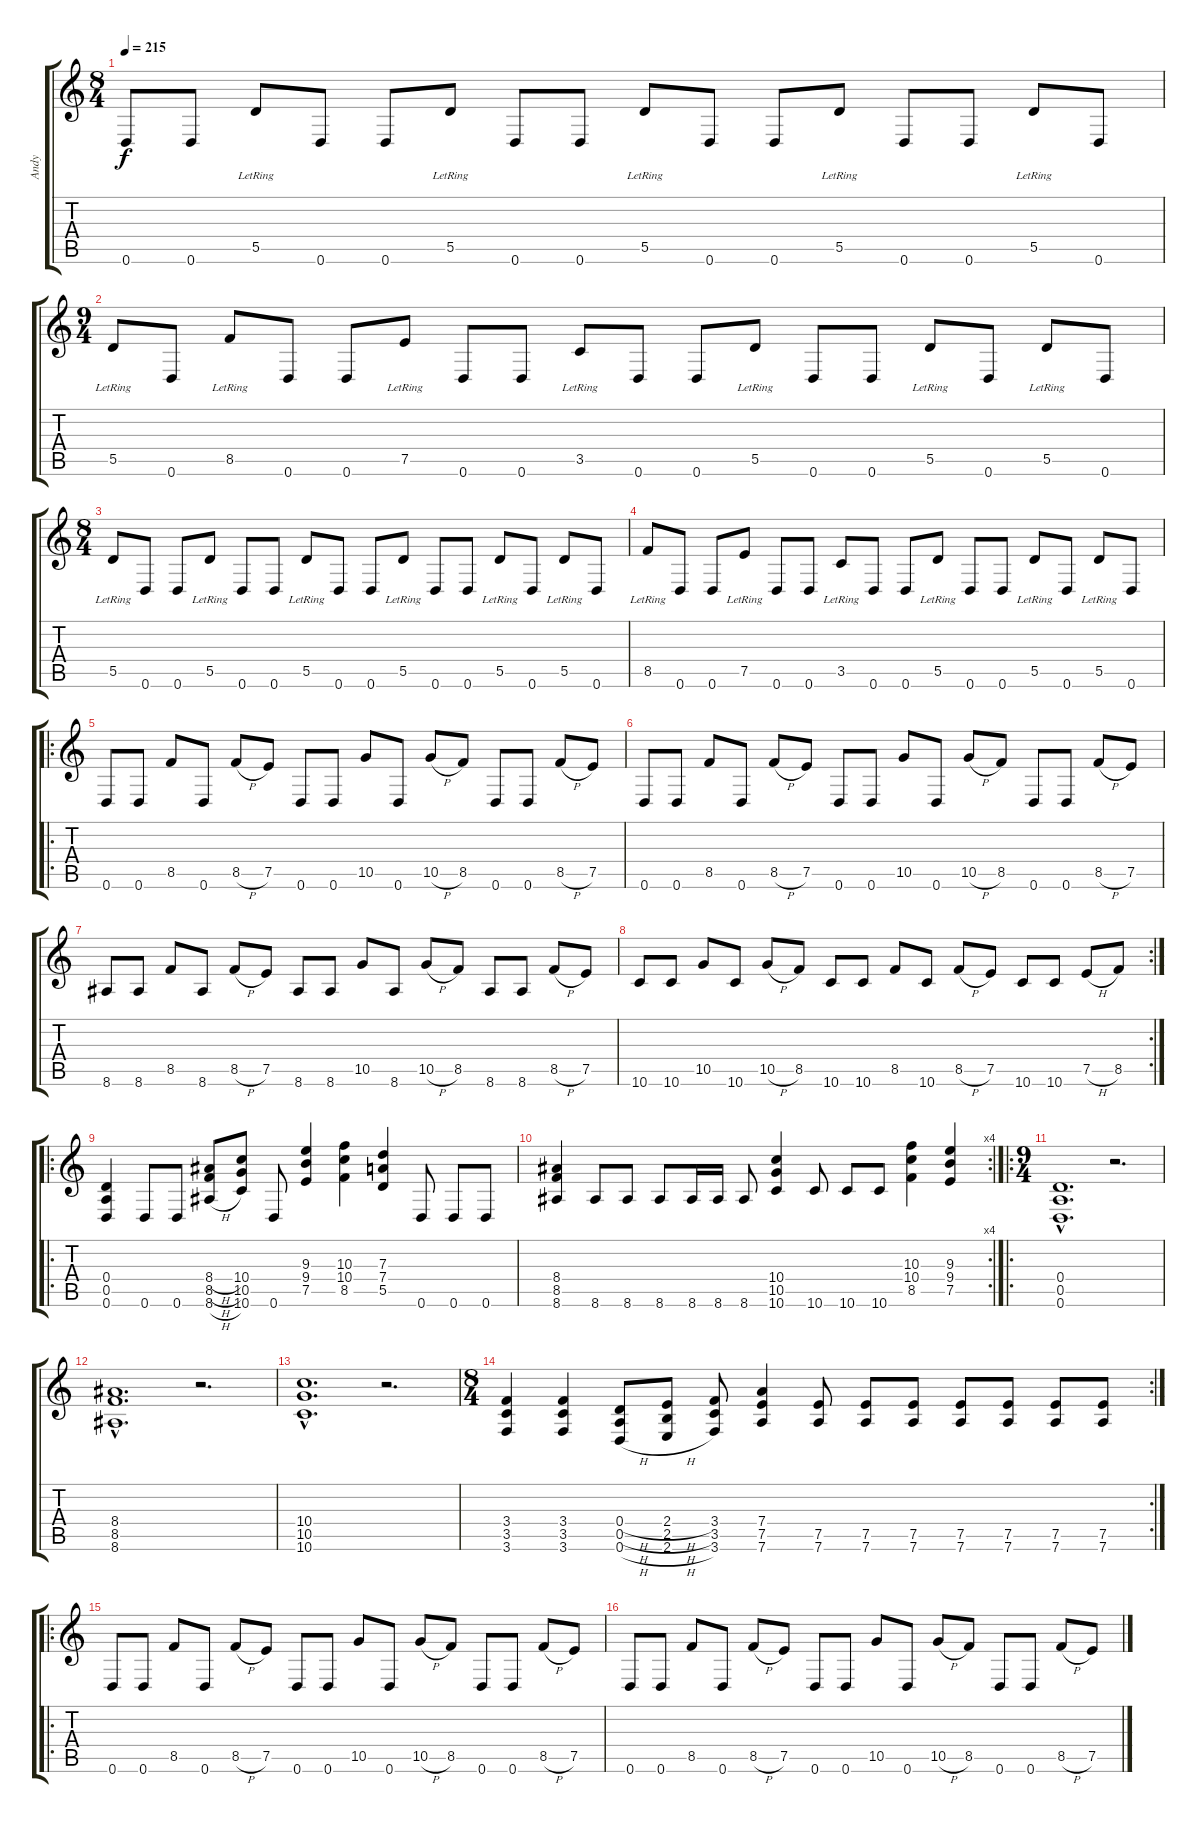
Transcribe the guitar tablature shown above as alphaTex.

\track ("Andy" "Andy") {instrument distortionguitar}
\staff {score tabs}
\tuning (E4 B3 G3 D3 A2 D2) {hide}
\ts (8 4)
\tempo 215
\clef g2
\ks c
0.6.8{dy f instrument distortionguitar} 0.6.8 5.5{lr}.8 0.6.8 0.6.8 5.5{lr}.8 0.6.8 0.6.8 5.5{lr}.8 0.6.8 0.6.8 5.5{lr}.8 0.6.8 0.6.8 5.5{lr}.8 0.6.8 |
\ts (9 4)
5.5{lr}.8 0.6.8 8.5{lr}.8 0.6.8 0.6.8 7.5{lr}.8 0.6.8 0.6.8 3.5{lr}.8 0.6.8 0.6.8 5.5{lr}.8 0.6.8 0.6.8 5.5{lr}.8 0.6.8 5.5{lr}.8 0.6.8 |
\ts (8 4)
5.5{lr}.8 0.6.8 0.6.8 5.5{lr}.8 0.6.8 0.6.8 5.5{lr}.8 0.6.8 0.6.8 5.5{lr}.8 0.6.8 0.6.8 5.5{lr}.8 0.6.8 5.5{lr}.8 0.6.8 |
8.5{lr}.8 0.6.8 0.6.8 7.5{lr}.8 0.6.8 0.6.8 3.5{lr}.8 0.6.8 0.6.8 5.5{lr}.8 0.6.8 0.6.8 5.5{lr}.8 0.6.8 5.5{lr}.8 0.6.8 |
\ro
0.6.8 0.6.8 8.5.8 0.6.8 8.5{h}.8 7.5.8 0.6.8 0.6.8 10.5.8 0.6.8 10.5{h}.8 8.5.8 0.6.8 0.6.8 8.5{h}.8 7.5.8 |
0.6.8 0.6.8 8.5.8 0.6.8 8.5{h}.8 7.5.8 0.6.8 0.6.8 10.5.8 0.6.8 10.5{h}.8 8.5.8 0.6.8 0.6.8 8.5{h}.8 7.5.8 |
8.6.8 8.6.8 8.5.8 8.6.8 8.5{h}.8 7.5.8 8.6.8 8.6.8 10.5.8 8.6.8 10.5{h}.8 8.5.8 8.6.8 8.6.8 8.5{h}.8 7.5.8 |
\rc 2
10.6.8 10.6.8 10.5.8 10.6.8 10.5{h}.8 8.5.8 10.6.8 10.6.8 8.5.8 10.6.8 8.5{h}.8 7.5.8 10.6.8 10.6.8 7.5{h}.8 8.5.8 |
\ro
(0.4 0.5 0.6).4 0.6.8 0.6.8 (8.4{h} 8.5{h} 8.6{h}).8 (10.4 10.5 10.6).8 0.6.8 (9.3 9.4 7.5).4 (10.3 10.4 8.5).4 (7.3 7.4 5.5).4 0.6.8 0.6.8 0.6.8 |
\rc 4
(8.4 8.5 8.6).4 8.6.8 8.6.8 8.6.8 8.6.16 8.6.16 8.6.8 (10.4 10.5 10.6).4 10.6.8 10.6.8 10.6.8 (10.3 10.4 8.5).4 (9.3 9.4 7.5).4 |
\ro
\ts (9 4)
(0.4{hac} 0.5{hac} 0.6{hac}).1{d} r.2{d} |
(8.4{hac} 8.5{hac} 8.6{hac}).1{d} r.2{d} |
(10.4{hac} 10.5{hac} 10.6{hac}).1{d} r.2{d} |
\rc 2
\ts (8 4)
(3.4 3.5 3.6).4 (3.4 3.5 3.6).4 (0.4{h} 0.5{h} 0.6{h}).8 (2.4{h} 2.5{h} 2.6{h}).8 (3.4 3.5 3.6).8 (7.4 7.5 7.6).4 (7.5 7.6).8 (7.5 7.6).8 (7.5 7.6).8 (7.5 7.6).8 (7.5 7.6).8 (7.5 7.6).8 (7.5 7.6).8 |
\ro
0.6.8 0.6.8 8.5.8 0.6.8 8.5{h}.8 7.5.8 0.6.8 0.6.8 10.5.8 0.6.8 10.5{h}.8 8.5.8 0.6.8 0.6.8 8.5{h}.8 7.5.8 |
0.6.8 0.6.8 8.5.8 0.6.8 8.5{h}.8 7.5.8 0.6.8 0.6.8 10.5.8 0.6.8 10.5{h}.8 8.5.8 0.6.8 0.6.8 8.5{h}.8 7.5.8
